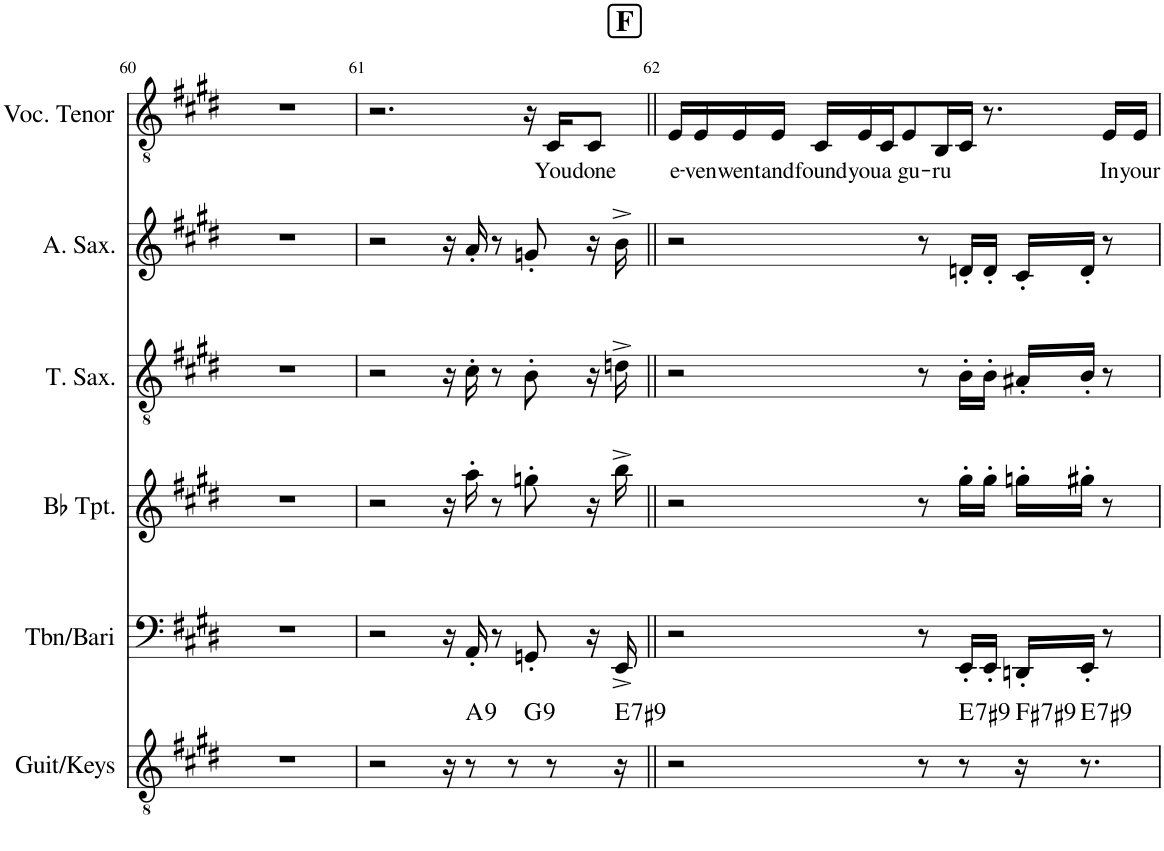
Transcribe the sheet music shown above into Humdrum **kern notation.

**kern	**harte	**kern	**kern	**kern	**kern	**kern	**text
*part6	*part6	*part5	*part4	*part3	*part2	*part1	*part1
*staff6	*	*staff5	*staff4	*staff3	*staff2	*staff1	*staff1
*I"Guit/Keys	*	*I"Tbn/Bari	*I"Bb Trumpet	*I"T. Sax.	*I"Alto Sax	*I"Voc. Tenor	*
*I'Guit/Keys	*	*I'Tbn/Bari	*I'Bb Tpt.	*I'T. Sax.	*I'A. Sax.	*I'Voc. Tenor	*
!!LO:PB:g=z
*clefGv2	*	*clefF4	*clefG2	*clefGv2	*clefG2	*clefGv2	*
*	*	*	*ITrd1c2	*ITrd8c14	*ITrd5c9	*	*
*k[f#c#g#d#]	*	*k[f#c#g#d#]	*k[f#c#g#d#]	*k[f#c#g#d#]	*k[f#c#g#d#]	*k[f#c#g#d#]	*
*M4/4	*	*M4/4	*M4/4	*M4/4	*M4/4	*M4/4	*
=60	=60	=60	=60	=60	=60	=60	=60
1r	.	1r	1r	1r	1r	1r	.
=61	=61	=61	=61	=61	=61	=61	=61
*^	*	*	*	*	*	*	*
2r	2.ryy	.	2r	2r	2r	2r	2.r	.
16r	.	.	16r	16r	16r	16r	.	.
!	!	!LO:H:kt=9	!	!	!	!	!	!
8r	.	A:9	16AA'/	16aa'\	16c#'\	16a'/	.	.
.	.	.	8r	8r	8r	8r	.	.
8r	.	.	.	.	.	.	.	.
!	!	!LO:H:kt=9	!	!	!	!	!	!
.	4ryy	G:9	8GGn'/	8ggn'\	8B'\	8gn'/	16r	.
!	!	!	!	!	!	!	!	!LO:LY:b
8r	.	.	.	.	.	.	16C#/KL	You
!	!	!	!	!	!	!	!	!LO:LY:b
.	.	.	16r	16r	16r	16r	8C#/J	done
!	!	!LO:H:kt=7	!	!	!	!	!	!
16r	.	E:7(#9)	16EE^/	16bb^\	16dn^\	16b^\	.	.
!!LO:REH:place=s1:a:B:cj:fs=14:t=F
=62||	=62||	=62||	=62||	=62||	=62||	=62||	=62||	=62||
!	!	!	!	!	!	!	!	!LO:LY:b
*v	*v	*	*	*	*	*	*	*
2r	.	2r	2r	2r	2r	16E/LL	e-
!	!	!	!	!	!	!	!LO:LY:b
.	.	.	.	.	.	16E/	-ven
!	!	!	!	!	!	!	!LO:LY:b
.	.	.	.	.	.	16E/	went
!	!	!	!	!	!	!	!LO:LY:b
.	.	.	.	.	.	16E/JJ	and
!	!	!	!	!	!	!	!LO:LY:b
.	.	.	.	.	.	16C#/LL	found
!	!	!	!	!	!	!	!LO:LY:b
.	.	.	.	.	.	16E/	you
!	!	!	!	!	!	!	!LO:LY:b
.	.	.	.	.	.	16C#/J	a
!	!	!	!	!	!	!	!LO:LY:b
.	.	.	.	.	.	8E/	gu-
8r	.	8r	8r	8r	8r	.	.
!	!	!	!	!	!	!	!LO:LY:b
.	.	.	.	.	.	16BB/L	-ru
!	!LO:H:kt=7	!	!	!	!	!	!
8r	E:7(#9)	16EE'/LL	16gg#'\LL	16B'\LL	16dn'/LL	16C#/JJ	.
.	.	16EE'/JJ	16gg#'\JJ	16B'\JJ	16d'/JJ	8.r	.
!	!LO:H:kt=7	!	!	!	!	!	!
16r	F#:7(#9)	16DDn'/LL	16ggn'\LL	16A#X'/LL	16c#'/LL	.	.
!	!LO:H:kt=7	!	!	!	!	!	!
8.r	E:7(#9)	16EE'/JJ	16gg#X'\JJ	16B'/JJ	16d'/JJ	.	.
!	!	!	!	!	!	!	!LO:LY:b
.	.	8r	8r	8r	8r	16E/LL	In
!	!	!	!	!	!	!	!LO:LY:b
.	.	.	.	.	.	16E/JJ	your
=	=	=	=	=	=	=	=
*-	*-	*-	*-	*-	*-	*-	*-
